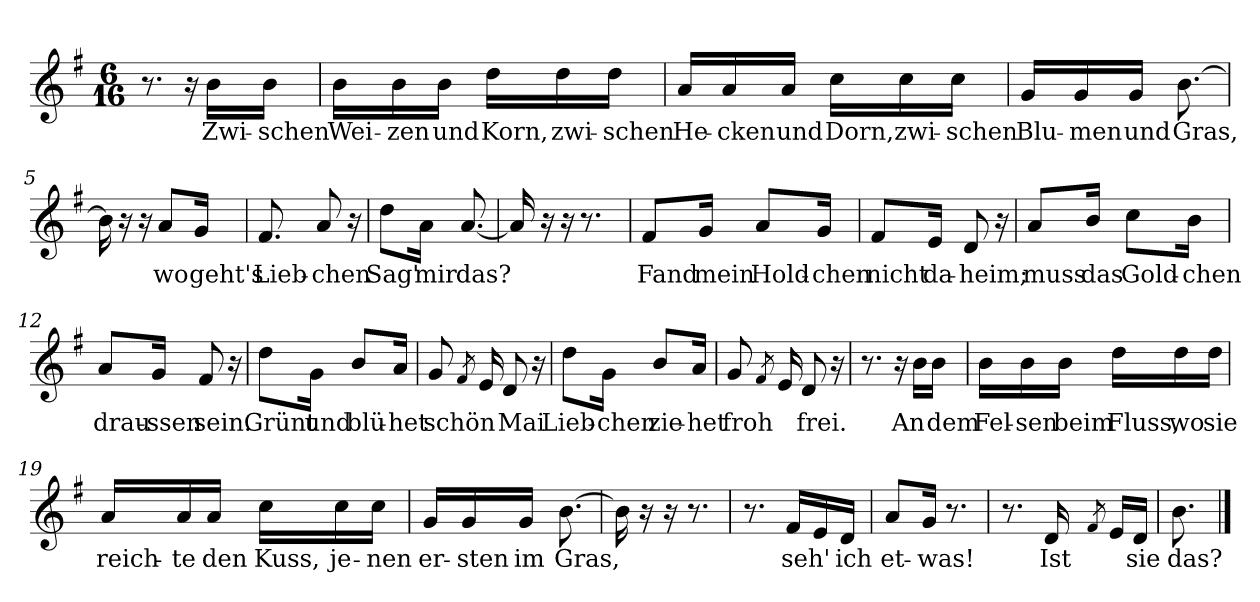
**kern	**text
*part1	*part1
*staff1	*staff1
*clefG2	*
*k[f#]	*
*M6/16	*
=1	=1
8.r	.
16r	.
!	!LO:LY:b
16b\LL	Zwi-
!	!LO:LY:b
16b\JJ	-schen
=2	=2
!	!LO:LY:b
16b\LL	Wei-
!	!LO:LY:b
16b\	-zen
!	!LO:LY:b
16b\JJ	und
!	!LO:LY:b
16dd\LL	Korn,
!	!LO:LY:b
16dd\	zwi-
!	!LO:LY:b
16dd\JJ	-schen
=3	=3
!	!LO:LY:b
16a/LL	He-
!	!LO:LY:b
16a/	-cken
!	!LO:LY:b
16a/JJ	und
!	!LO:LY:b
16cc\LL	Dorn,
!	!LO:LY:b
16cc\	zwi-
!	!LO:LY:b
16cc\JJ	-schen
=4	=4
!	!LO:LY:b
16g/LL	Blu-
!	!LO:LY:b
16g/	-men
!	!LO:LY:b
16g/JJ	und
!	!LO:LY:b
[8.b\	Gras,
=5	=5
16b\]	.
16r	.
16r	.
!	!LO:LY:b
8a/L	wo
!	!LO:LY:b
16g/Jk	geht's
!!LO:LB:g=z
=6	=6
!	!LO:LY:b
8.f#/	Lieb-
!	!LO:LY:b
8a/	-chen
16r	.
=7	=7
!	!LO:LY:b
8dd\L	Sag'
!	!LO:LY:b
16a\Jk	mir
!	!LO:LY:b
[8.a/	das?
=8	=8
16a/]	.
16r	.
16r	.
8.r	.
=9	=9
!	!LO:LY:b
8f#/L	Fand
!	!LO:LY:b
16g/Jk	mein
!	!LO:LY:b
8a/L	Hold-
!	!LO:LY:b
16g/Jk	-chen
=10	=10
!	!LO:LY:b
8f#/L	nicht
!	!LO:LY:b
16e/Jk	da-
!	!LO:LY:b
8d/	-heim;
16r	.
=11	=11
!	!LO:LY:b
8a/L	muss
!	!LO:LY:b
16b/Jk	das
!	!LO:LY:b
8cc\L	Gold-
!	!LO:LY:b
16b\Jk	-chen
!!LO:LB:g=z
=12	=12
!	!LO:LY:b
8a/L	drau-
!	!LO:LY:b
16g/Jk	-ssen
!	!LO:LY:b
8f#/	sein.
16r	.
=13	=13
!	!LO:LY:b
8dd\L	Grünt
!	!LO:LY:b
16g\Jk	und
!	!LO:LY:b
8b/L	blü-
!	!LO:LY:b
16a/Jk	-het
=14	=14
!	!LO:LY:b
8g/	schön
8qf#/	.
16e/	.
!	!LO:LY:b
8d/	Mai
16r	.
=15	=15
!	!LO:LY:b
8dd\L	Lieb-
!	!LO:LY:b
16g\Jk	-chen
!	!LO:LY:b
8b/L	zie-
!	!LO:LY:b
16a/Jk	-het
=16	=16
!	!LO:LY:b
8g/	froh
8qf#/	.
16e/	.
!	!LO:LY:b
8d/	frei.
16r	.
=17	=17
8.r	.
16r	.
!	!LO:LY:b
16b\LL	An
!	!LO:LY:b
16b\JJ	dem
!!LO:LB:g=z
=18	=18
!	!LO:LY:b
16b\LL	Fel-
!	!LO:LY:b
16b\	-sen
!	!LO:LY:b
16b\JJ	beim
!	!LO:LY:b
16dd\LL	Fluss,
!	!LO:LY:b
16dd\	wo
!	!LO:LY:b
16dd\JJ	sie
=19	=19
!	!LO:LY:b
16a/LL	reich-
!	!LO:LY:b
16a/	-te
!	!LO:LY:b
16a/JJ	den
!	!LO:LY:b
16cc\LL	Kuss,
!	!LO:LY:b
16cc\	je-
!	!LO:LY:b
16cc\JJ	-nen
=20	=20
!	!LO:LY:b
16g/LL	er-
!	!LO:LY:b
16g/	-sten
!	!LO:LY:b
16g/JJ	im
!	!LO:LY:b
[8.b\	Gras,
=21	=21
16b\]	.
16r	.
16r	.
8.r	.
=22	=22
8.r	.
!	!LO:LY:b
16f#/LL	seh'
16e/	.
!	!LO:LY:b
16d/JJ	ich
=23	=23
!	!LO:LY:b
8a/L	et-
!	!LO:LY:b
16g/Jk	-was!
8.r	.
=24	=24
8.r	.
!	!LO:LY:b
16d/	Ist
8qf#/	.
16e/LL	.
!	!LO:LY:b
16d/JJ	sie
!!LO:LB:g=z
=25	=25
!	!LO:LY:b
8.b\	das?
==	==
*-	*-
